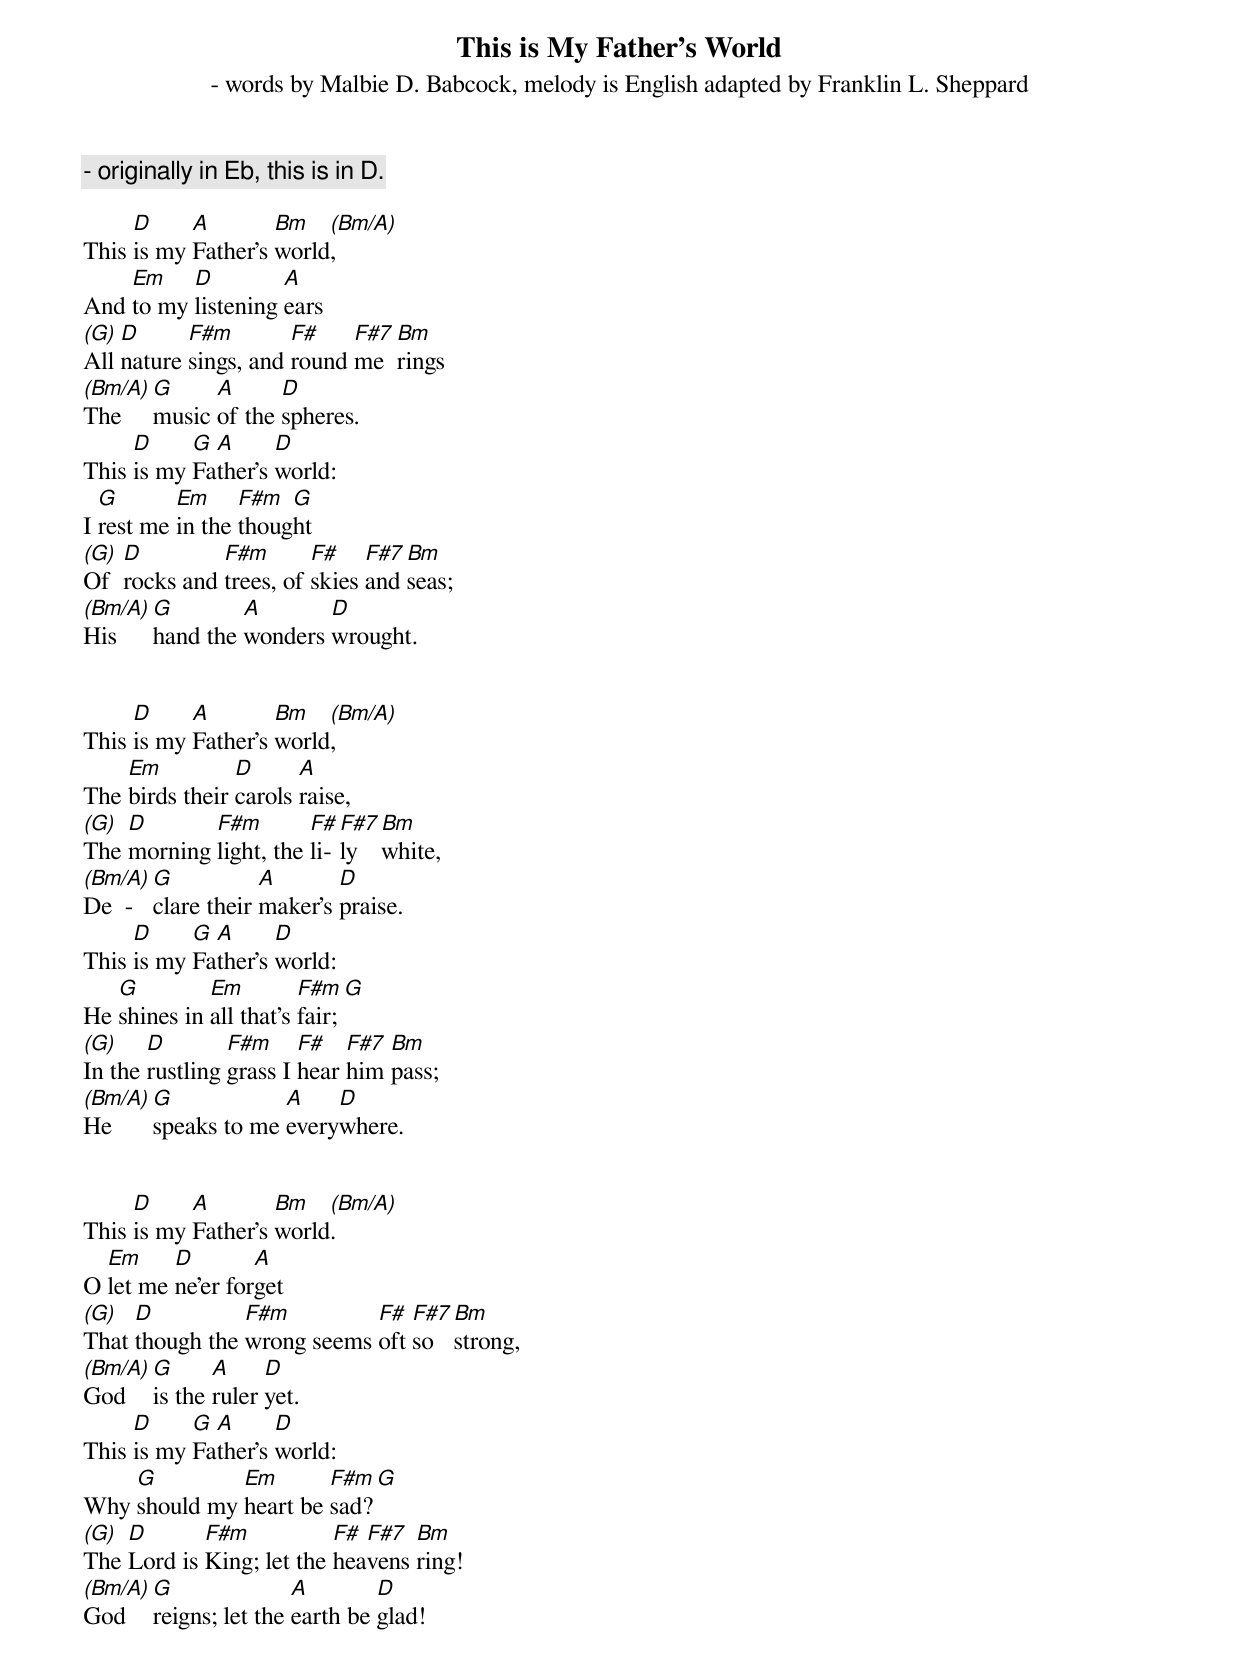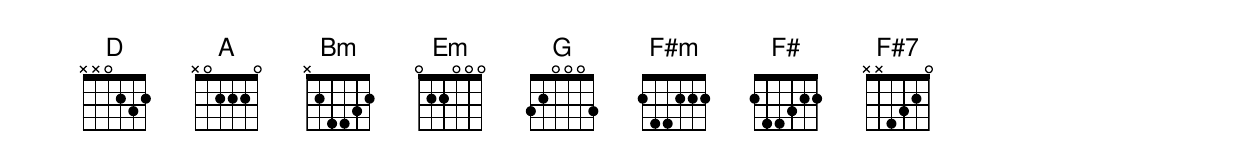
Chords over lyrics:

This is My Father's World
 - words by Malbie D. Babcock, melody is English adapted by Franklin L. Sheppard
 - originally in Eb, this is in D.

     D     A        Bm   (Bm/A)
This is my Father's world,
    Em    D         A
And to my listening ears
(G) D      F#m        F#    F#7 Bm
All nature sings, and round me  rings
(Bm/A) G     A      D
The    music of the spheres.
     D     G A      D
This is my Father's world:
  G       Em     F#m  G
I rest me in the thought
(G) D         F#m       F#    F#7 Bm
Of  rocks and trees, of skies and seas;
(Bm/A) G        A       D
His    hand the wonders wrought.


     D     A        Bm   (Bm/A)
This is my Father's world,
    Em          D      A
The birds their carols raise,
(G) D       F#m        F# F#7 Bm
The morning light, the li-ly  white,
(Bm/A) G           A       D
De  -  clare their maker's praise.
     D     G A      D
This is my Father's world:
   G         Em         F#m  G
He shines in all that's fair;
(G)    D        F#m     F#   F#7 Bm
In the rustling grass I hear him pass;
(Bm/A) G            A    D
He     speaks to me everywhere.


     D     A        Bm   (Bm/A)
This is my Father's world.
  Em     D        A
O let me ne'er forget
(G)  D          F#m         F#  F#7 Bm
That though the wrong seems oft so  strong,
(Bm/A) G      A     D
God    is the ruler yet.
     D     G A      D
This is my Father's world:
    G         Em       F#m  G
Why should my heart be sad?
(G) D       F#m           F# F#7  Bm
The Lord is King; let the heavens ring!
(Bm/A) G               A        D
God    reigns; let the earth be glad!
